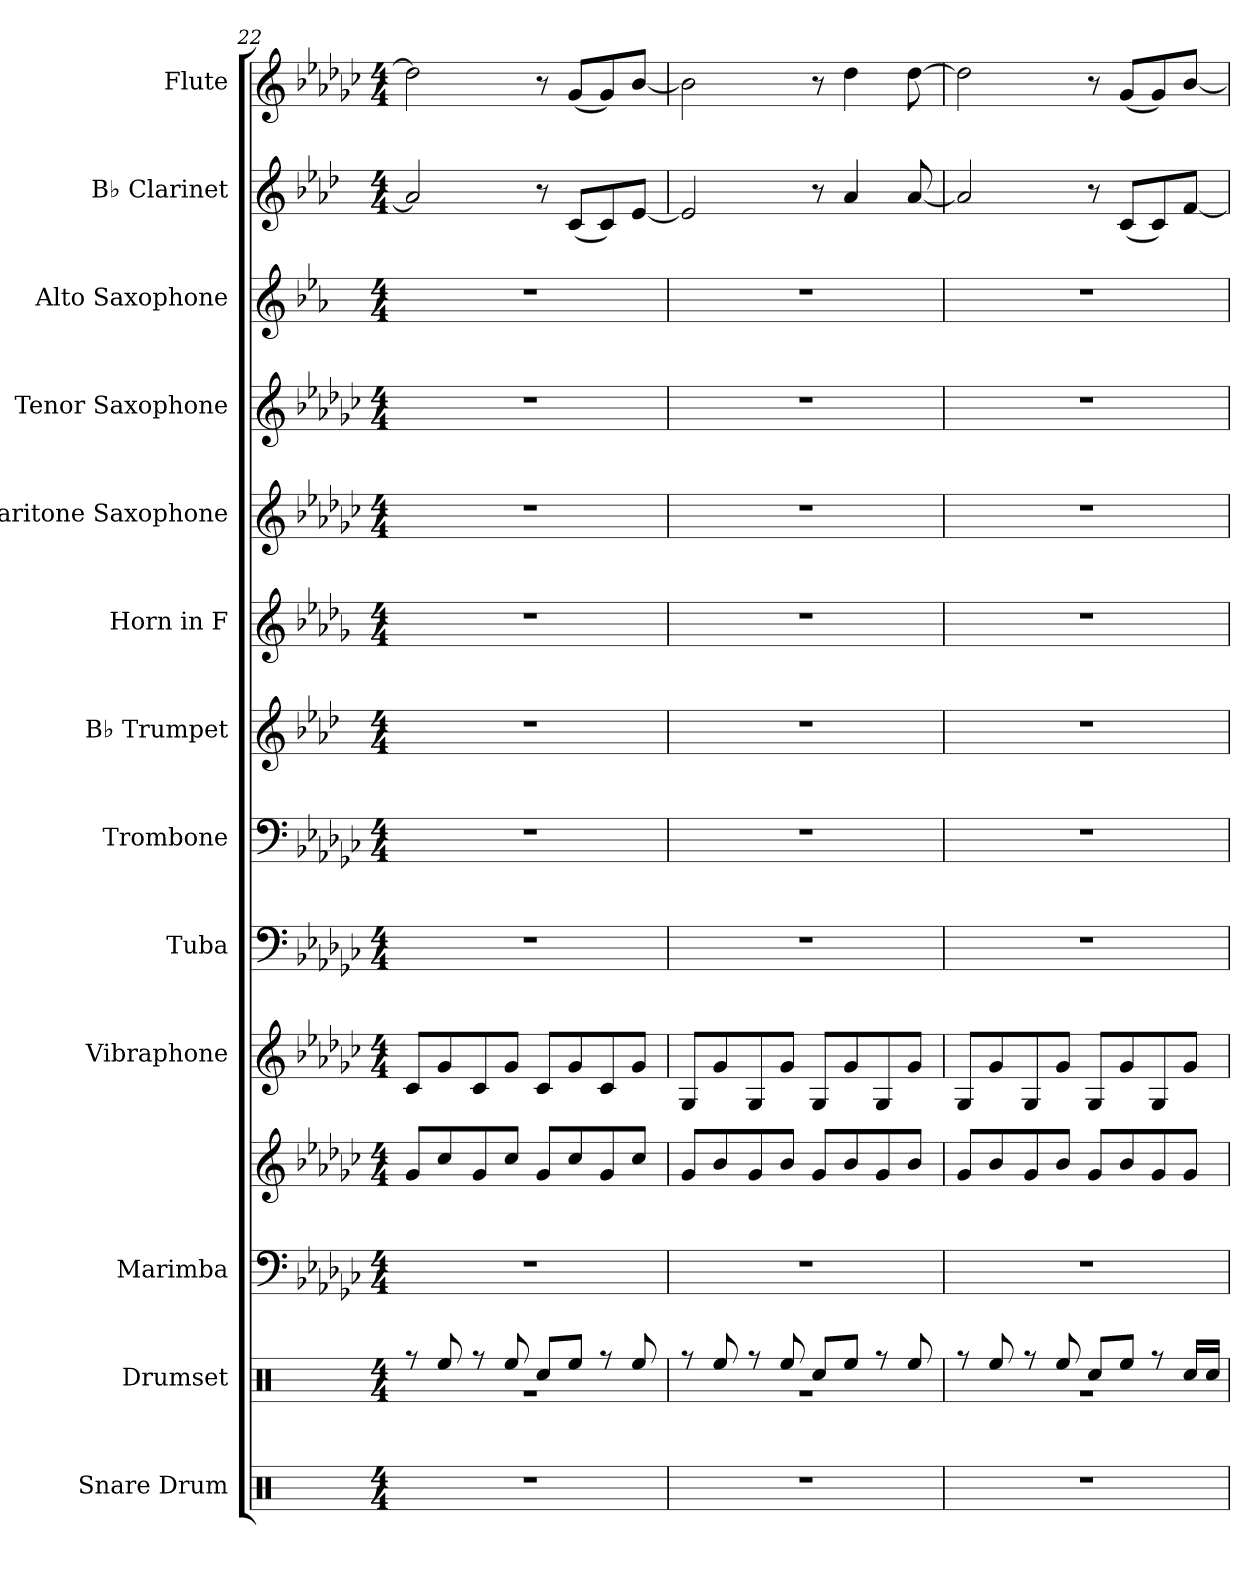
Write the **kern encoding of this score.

**kern	**kern	**kern	**kern	**kern	**kern	**kern	**kern	**kern	**kern	**kern	**kern	**kern	**kern
*part13	*part12	*part11	*part11	*part10	*part9	*part8	*part7	*part6	*part5	*part4	*part3	*part2	*part1
*staff14	*staff13	*staff12	*staff11	*staff10	*staff9	*staff8	*staff7	*staff6	*staff5	*staff4	*staff3	*staff2	*staff1
*I"Snare Drum	*I"Drumset	*I"Marimba	*	*I"Vibraphone	*I"Tuba	*I"Trombone	*I"B♭ Trumpet	*I"Horn in F	*I"Baritone Saxophone	*I"Tenor Saxophone	*I"Alto Saxophone	*I"B♭ Clarinet	*I"Flute
*I'Sn. Dr.	*I'Drs.	*I'Mrm.	*	*I'Vib.	*I'Tba.	*I'Tbn.	*I'B♭ Tpt.	*	*I'Bar. Sax.	*I'T. Sax.	*I'A. Sax.	*I'B♭ Cl.	*I'Fl.
*clefX	*clefX	*clefF4	*clefG2	*clefG2	*clefF4	*clefF4	*clefG2	*clefG2	*clefG2	*clefG2	*clefG2	*clefG2	*clefG2
*	*	*	*	*	*	*	*ITrd1c2	*ITrd4c7	*ITrd12c21	*ITrd8c14	*ITrd5c9	*ITrd1c2	*
*k[]	*k[]	*k[b-e-a-d-g-c-]	*k[b-e-a-d-g-c-]	*k[b-e-a-d-g-c-]	*k[b-e-a-d-g-c-]	*k[b-e-a-d-g-c-]	*k[b-e-a-d-g-c-]	*k[b-e-a-d-g-c-]	*k[b-e-a-d-g-c-]	*k[b-e-a-d-g-c-]	*k[b-e-a-d-g-c-]	*k[b-e-a-d-g-c-]	*k[b-e-a-d-g-c-]
*M4/4	*M4/4	*M4/4	*M4/4	*M4/4	*M4/4	*M4/4	*M4/4	*M4/4	*M4/4	*M4/4	*M4/4	*M4/4	*M4/4
=22	=22	=22	=22	=22	=22	=22	=22	=22	=22	=22	=22	=22	=22
*	*^	*	*	*	*	*	*	*	*	*	*	*	*
1r	8r	1r	1r	8g-/L	8c-/L	1r	1r	1r	1r	1r	1r	1r	2g-/]	2dd-\]
.	8Ree/	.	.	8cc-/	8g-/	.	.	.	.	.	.	.	.	.
.	8r	.	.	8g-/	8c-/	.	.	.	.	.	.	.	.	.
.	8Ree/	.	.	8cc-/J	8g-/J	.	.	.	.	.	.	.	.	.
.	8Rcc/L	.	.	8g-/L	8c-/L	.	.	.	.	.	.	.	8r	8r
.	8Ree/J	.	.	8cc-/	8g-/	.	.	.	.	.	.	.	(8B-/L	(8g-/L
.	8r	.	.	8g-/	8c-/	.	.	.	.	.	.	.	8B-/)	8g-/)
.	8Ree/	.	.	8cc-/J	8g-/J	.	.	.	.	.	.	.	[8d-/J	[8b-/J
!!LO:PB:g=z
=23	=23	=23	=23	=23	=23	=23	=23	=23	=23	=23	=23	=23	=23	=23
1r	8r	1r	1r	8g-/L	8G-/L	1r	1r	1r	1r	1r	1r	1r	2d-/]	2b-\]
.	8Ree/	.	.	8b-/	8g-/	.	.	.	.	.	.	.	.	.
.	8r	.	.	8g-/	8G-/	.	.	.	.	.	.	.	.	.
.	8Ree/	.	.	8b-/J	8g-/J	.	.	.	.	.	.	.	.	.
.	8Rcc/L	.	.	8g-/L	8G-/L	.	.	.	.	.	.	.	8r	8r
.	8Ree/J	.	.	8b-/	8g-/	.	.	.	.	.	.	.	4g-/	4dd-\
.	8r	.	.	8g-/	8G-/	.	.	.	.	.	.	.	.	.
.	8Ree/	.	.	8b-/J	8g-/J	.	.	.	.	.	.	.	[8g-/	[8dd-\
=24	=24	=24	=24	=24	=24	=24	=24	=24	=24	=24	=24	=24	=24	=24
1r	8r	1r	1r	8g-/L	8G-/L	1r	1r	1r	1r	1r	1r	1r	2g-/]	2dd-\]
.	8Ree/	.	.	8b-/	8g-/	.	.	.	.	.	.	.	.	.
.	8r	.	.	8g-/	8G-/	.	.	.	.	.	.	.	.	.
.	8Ree/	.	.	8b-/J	8g-/J	.	.	.	.	.	.	.	.	.
.	8Rcc/L	.	.	8g-/L	8G-/L	.	.	.	.	.	.	.	8r	8r
.	8Ree/J	.	.	8b-/	8g-/	.	.	.	.	.	.	.	(8B-/L	(8g-/L
.	8r	.	.	8g-/	8G-/	.	.	.	.	.	.	.	8B-/)	8g-/)
.	16Rcc/LL	.	.	8g-/J	8g-/J	.	.	.	.	.	.	.	[8e-/J	[8b-/J
.	16Rcc/JJ	.	.	.	.	.	.	.	.	.	.	.	.	.
*	*v	*v	*	*	*	*	*	*	*	*	*	*	*	*
=	=	=	=	=	=	=	=	=	=	=	=	=	=
*-	*-	*-	*-	*-	*-	*-	*-	*-	*-	*-	*-	*-	*-
